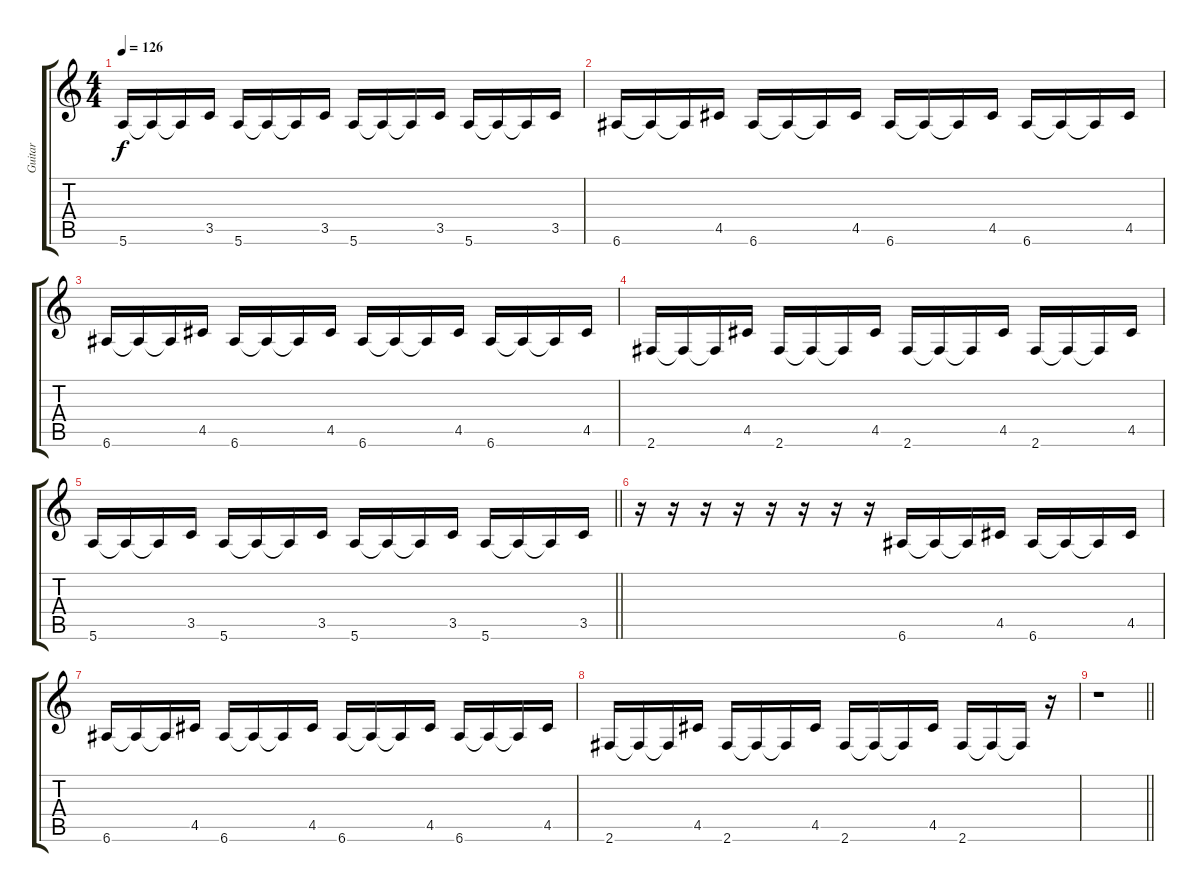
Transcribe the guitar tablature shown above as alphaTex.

\track ("Guitar" "Guitar") {instrument acousticguitarsteel}
\staff {score tabs}
\tuning (E4 B3 G3 D3 A2 E2) {hide}
\ts (4 4)
\tempo 126
\clef g2
\ks c
5.6.16{dy f} 5.6{t}.16 5.6{t}.16 3.5.16 5.6.16 5.6{t}.16 5.6{t}.16 3.5.16 5.6.16 5.6{t}.16 5.6{t}.16 3.5.16 5.6.16 5.6{t}.16 5.6{t}.16 3.5.16 |
6.6.16 6.6{t}.16 6.6{t}.16 4.5.16 6.6.16 6.6{t}.16 6.6{t}.16 4.5.16 6.6.16 6.6{t}.16 6.6{t}.16 4.5.16 6.6.16 6.6{t}.16 6.6{t}.16 4.5.16 |
6.6.16 6.6{t}.16 6.6{t}.16 4.5.16 6.6.16 6.6{t}.16 6.6{t}.16 4.5.16 6.6.16 6.6{t}.16 6.6{t}.16 4.5.16 6.6.16 6.6{t}.16 6.6{t}.16 4.5.16 |
2.6.16 2.6{t}.16 2.6{t}.16 4.5.16 2.6.16 2.6{t}.16 2.6{t}.16 4.5.16 2.6.16 2.6{t}.16 2.6{t}.16 4.5.16 2.6.16 2.6{t}.16 2.6{t}.16 4.5.16 |
\barLineRight lightlight
5.6.16 5.6{t}.16 5.6{t}.16 3.5.16 5.6.16 5.6{t}.16 5.6{t}.16 3.5.16 5.6.16 5.6{t}.16 5.6{t}.16 3.5.16 5.6.16 5.6{t}.16 5.6{t}.16 3.5.16 |
r.16 r.16 r.16 r.16 r.16 r.16 r.16 r.16 6.6.16 6.6{t}.16 6.6{t}.16 4.5.16 6.6.16 6.6{t}.16 6.6{t}.16 4.5.16 |
6.6.16 6.6{t}.16 6.6{t}.16 4.5.16 6.6.16 6.6{t}.16 6.6{t}.16 4.5.16 6.6.16 6.6{t}.16 6.6{t}.16 4.5.16 6.6.16 6.6{t}.16 6.6{t}.16 4.5.16 |
2.6.16 2.6{t}.16 2.6{t}.16 4.5.16 2.6.16 2.6{t}.16 2.6{t}.16 4.5.16 2.6.16 2.6{t}.16 2.6{t}.16 4.5.16 2.6.16 2.6{t}.16 2.6{t}.16 r.16 |
\barLineRight lightlight
r.1
